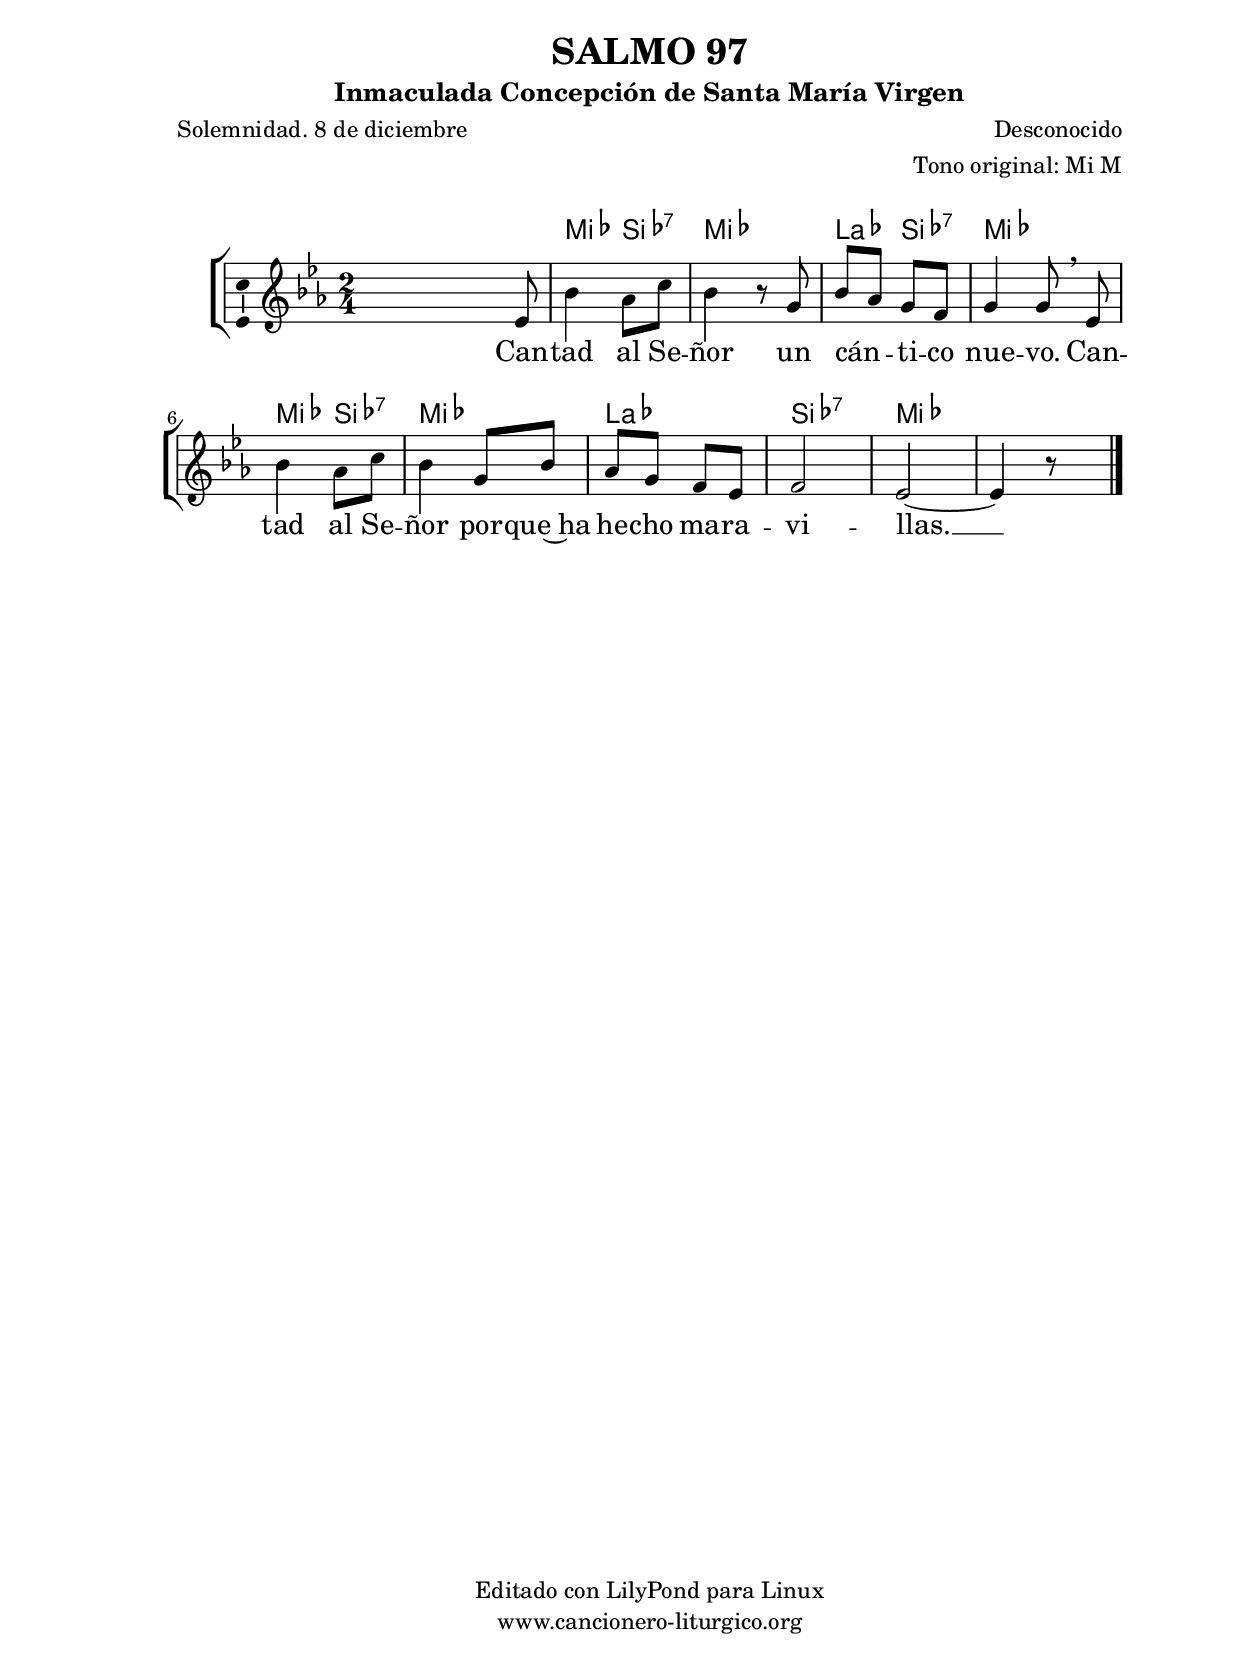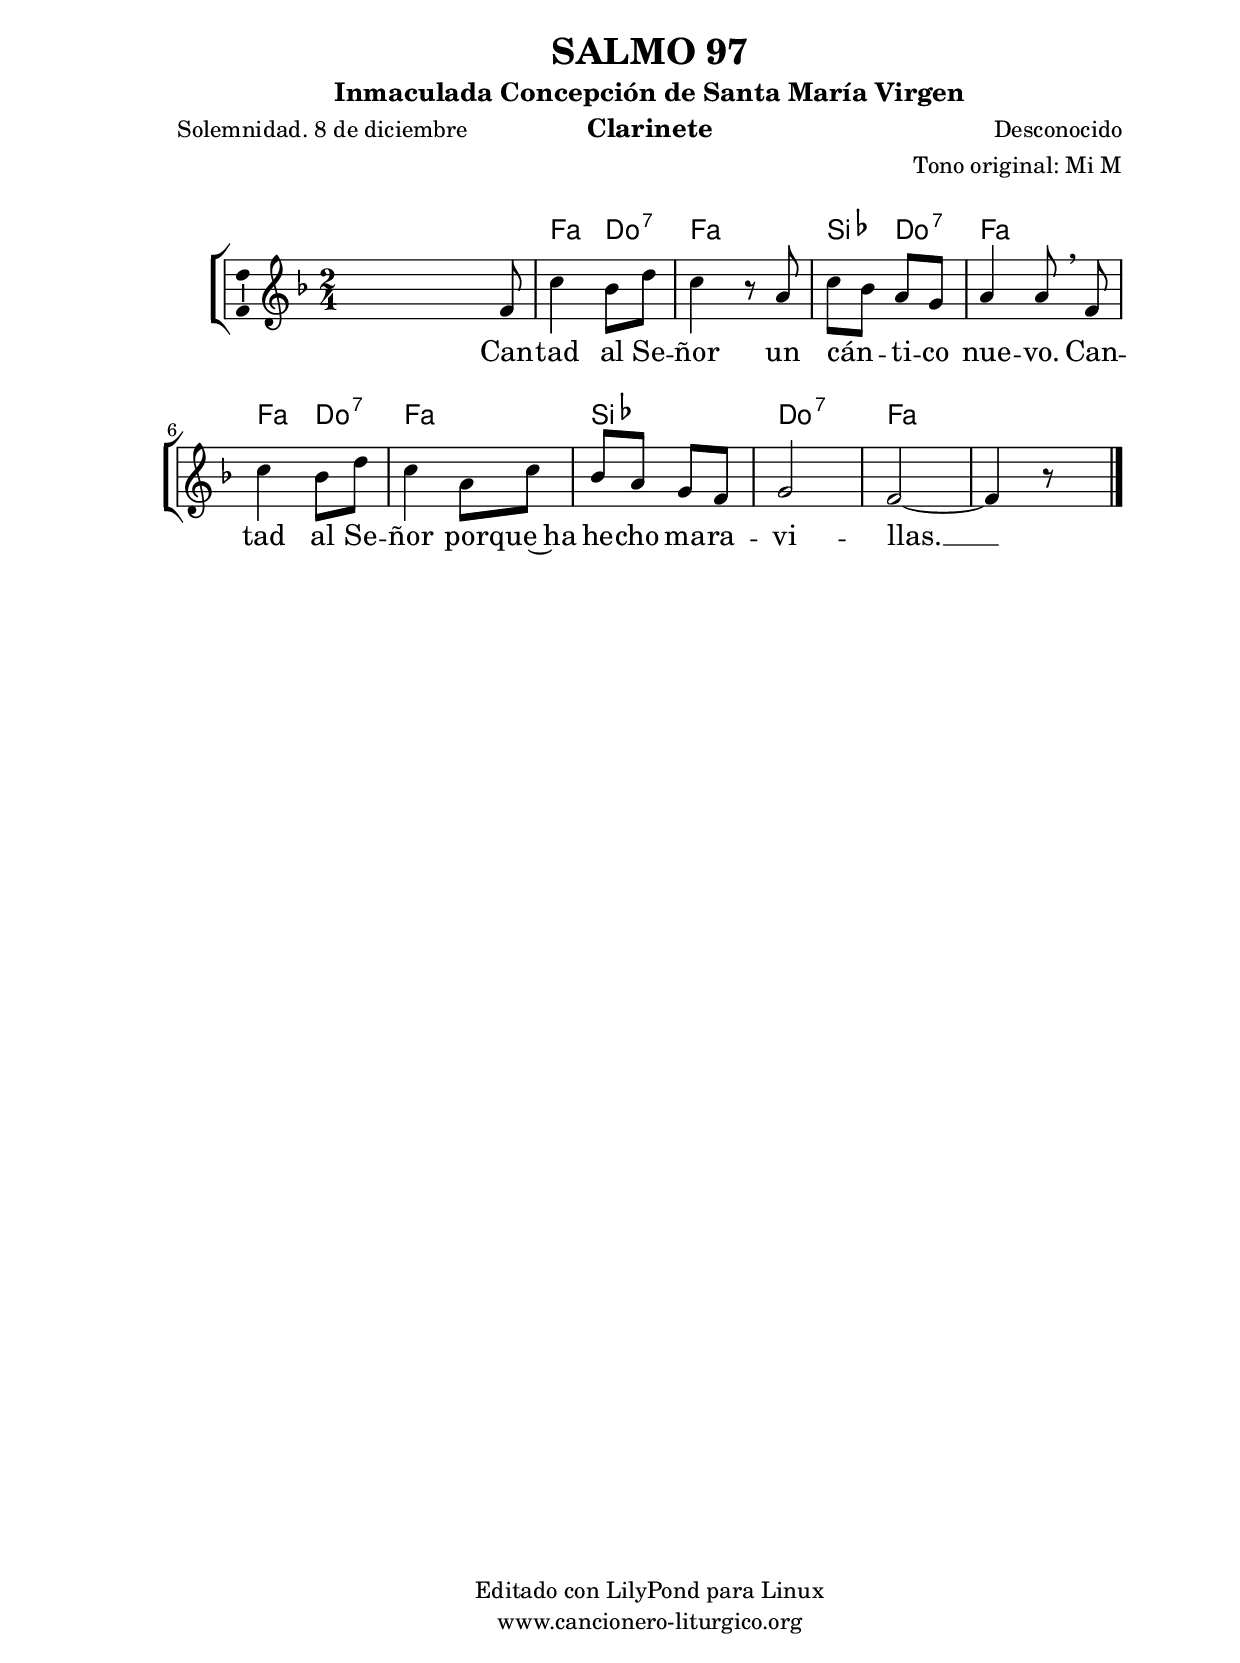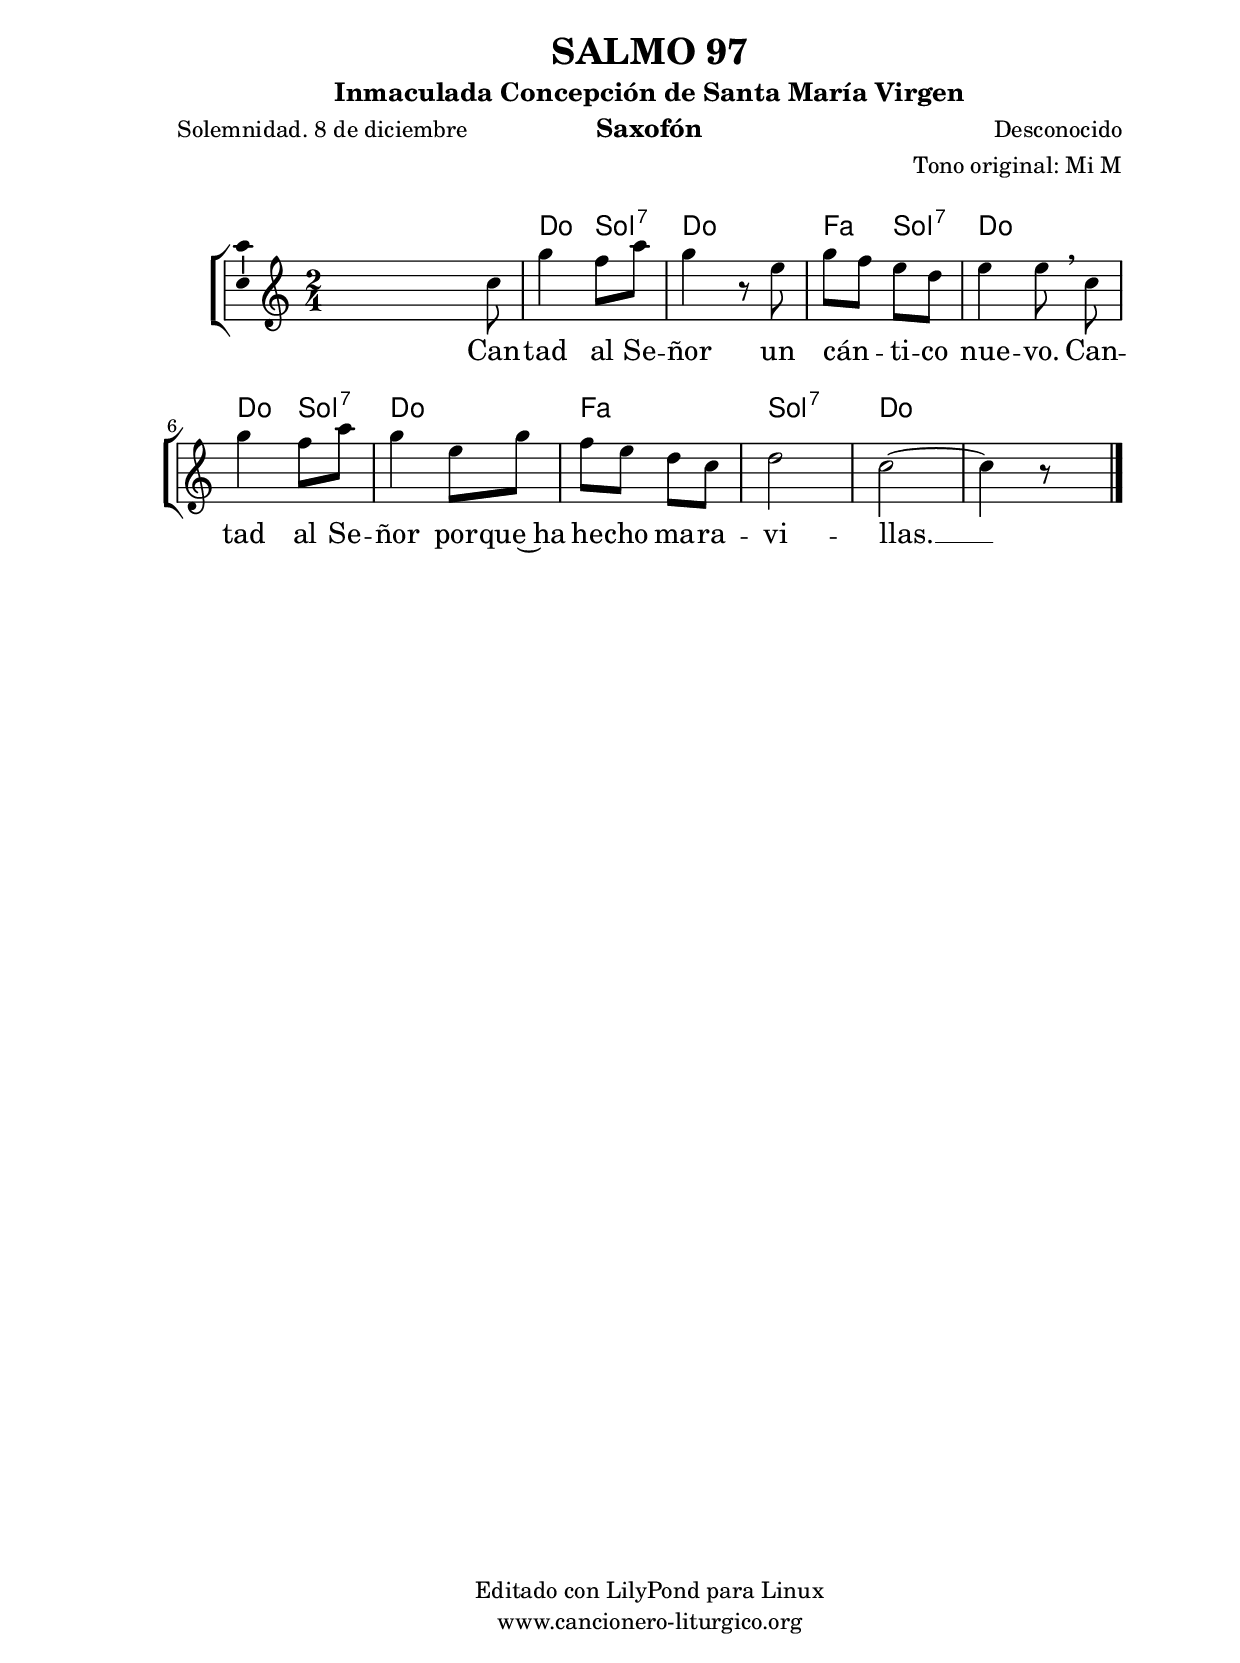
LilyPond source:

%
%para convertir .midi en .wav:
%timidity filename.midi -Ow -o finename.wav
%
%
%Para convertir de .wav a .mp3:
%lame -h -m j filename.wav
%
%
%para escuchar el midi:
%timidity nombrefichero.midi
%


%versión de lilypond para la que se ha escrito esta partitura:
\version "2.16.0"

	%Tamaño papel
	#(set-default-paper-size "a4")
	%Tamaño partitura
	#(set-global-staff-size 20)
	%No responde al pulsar sobre una nota
	#(ly:set-option 'point-and-click #f)

%parámetros del encabezamiento:
\header {
	title = "SALMO 97"
	subtitle = "Inmaculada Concepción de Santa María Virgen"
	composer = "Desconocido"
	poet = "Solemnidad. 8 de diciembre"
	meter = ""
	arranger = "Tono original: Mi M"
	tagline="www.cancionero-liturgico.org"
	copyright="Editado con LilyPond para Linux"
	tiempo = ""
	usos = "Salmo"
	letra = "Cantad al Señor un cántico nuevo. Cantad al Señor porque ha hecho maravillas."
	}

%parámetros asociados al papel:
\paper  {
	oddHeaderMarkup = \markup {\fill-line { \on-the-fly #not-first-page \fromproperty #'header:title \on-the-fly #not-first-page \fromproperty #'header:composer }}
	evenHeaderMarkup = \markup {\fill-line { \fromproperty #'header:composer \fromproperty #'header:title }}
	#(set-paper-size "a4")
	print-page-number = ##f
	first-page-number = 1
	print-first-page-number = ##f
%	head-separation = 3.0 \cm
	top-margin = 2.0 \cm
	bottom-margin = 0.5\cm
%%%	bottom-margin = -1.0\cm
	left-margin = 3.0 \cm
	line-width = 16.0 \cm 
	indent = 8\mm
	interscoreline = 2.\mm
	between-system-space = 15\mm
%	para que las partituras no llenen la hoja:
	ragged-bottom = ##t
%	idem para la última hoja:
	ragged-last-bottom = ##f
%	para que las partituras llenen el ancho del papel:
	ragged-last = ##f
	after-title-space = 2.5 \cm
%page-count=1
%system-count=8

	%Flexible Vertical Spacing
%	markup-markup-spacing =
%	#'((basic-distance . 15) (minimum-distance . 15) (padding . 3))
	markup-system-spacing =
	#'((basic-distance . 15) (minimum-distance . 15) (padding . 3))
	system-system-spacing =
	#'((basic-distance . 15) (minimum-distance . 15) (padding . 3))
	score-system-spacing =
	#'((basic-distance . 15) (minimum-distance . 15) (padding . 5))
%	top-system-spacing = % header
%	#'((basic-distance . 8) (minimum-distance . 0) (padding . 3))
%	top-markup-spacing =
%	#'((basic-distance . 20) (minimum-distance . 20) (padding . 3))
	last-bottom-spacing = % footer
	#'((basic-distance . 5) (minimum-distance . 5) (padding . 3))
%	score-markup-spacing =
%	#'((basic-distance . 16) (minimum-distance . 13) (padding . 3))

	}


%parámetros que afectan a toda la partitura:
global =  {
	%clave de sol (G):
	\clef G
	%armadura:
	\transpose e ees
	\key e \major
	\tempo 4=100
	\set Score.tempoHideNote = ##t
	}


acordes = {
	\italianChords
	\chordmode {
	\transpose e ees
{

s2
e4 b:7 e s a b:7 e s
e4 b:7 e s a2
b2:7 e s
%%%b4:7 e2

	}
	}
}

melodia = 
	\transpose e ees
{
	\relative c'{
	\time 2/4

s4 s8 e8
b'4 a8 cis
b4 r8 gis8
b8 a gis fis
gis4 gis8 \breathe e8
b'4 a8 cis
b4 gis8 b
a8 gis fis e
fis2
e2~
e4 r8 s8
%%%fis4 e~
%%%e4 r8 s8

	\bar "|."
	}
	}


texto = \lyricmode {
Can -- tad al Se -- ñor un cán -- _ ti -- co nue -- vo.
Can -- tad al Se -- ñor por -- que~ha he -- cho ma -- ra -- vi -- llas. __
	}


acordesStaff = \context ChordNames = acordesStaff <<
	\set chordChanges = ##t
	\acordes
	>>


vozStaff = \context Voice = vozStaff
\with {\consists "Ambitus_engraver"}
<<
%	\set Staff.instrumentName = ""
%	\set Staff.shortInstrumentName = ""
%	\set Staff.midiInstrument = #"clarinet"
%	\set Staff.midiInstrument = #"cello"
%	\set Staff.midiInstrument = #"flute"
	\set Staff.midiInstrument = #"electric guitar (jazz)"
%	\set Staff.midiInstrument = #"english horn"
%	\set Staff.midiInstrument = #"violin"
%	\set Staff.midiInstrument = #"glockenspiel"
	\set Staff.midiMinimumVolume = #0.7
	\set Staff.midiMaximumVolume = #0.9
	\global
	\melodia
	>>


textoStaff = \context Lyrics = textoStaff <<
	\lyricsto vozStaff \texto
	>>

\book {
	\score {
		\context ChoirStaff {
			\override StaffGroup.SystemStartBracket #'collapse-height = #1
			\override Score.SystemStartBar #'collapse-height = #1
			<<
			\acordesStaff
			\vozStaff
			\textoStaff
			>>
			}
		\layout {
	    		\context {
				\Lyrics
				\override LyricText #'font-size = #2
				}
	   		 \context {
				\Score
				%fontSize = #3
				\override StaffSymbol #'staff-space = #(magstep +3)
				%\override Beam #'thickness = #0.55
				%\override SpacingSpanner #'spacing-increment = #1.0
				%\override Slur #'height-limit = #1.5
				}
			}
		}
	\score {
		\unfoldRepeats
		\context ChoirStaff {
			<<
			\acordesStaff
			\vozStaff
			>>
			}
		\midi {
	  		\context {
	  			\Score
				tempoWholesPerMinute = #(ly:make-moment 70 4)
				}
			}
		}
	}

%Partitura para clarinete
#(define output-suffix "C")
\book {
	\header{
		instrument = "Clarinete"
		}
	\score {
		\context ChoirStaff {
			\override StaffGroup.SystemStartBracket #'collapse-height = #1
			\override Score.SystemStartBar #'collapse-height = #1
\transpose c d
			<<
			\acordesStaff
			\vozStaff
			\textoStaff
			>>
			}
		\layout {
	    		\context {
				\Lyrics
				\override LyricText #'font-size = #2
				}
	   		 \context {
				\Score
				%fontSize = #3
				\override StaffSymbol #'staff-space = #(magstep +3)
				%\override Beam #'thickness = #0.55
				%\override SpacingSpanner #'spacing-increment = #1.0
				%\override Slur #'height-limit = #1.5
				}
			}
		}
	}

%Partitura para saxofón
#(define output-suffix "S")
\book {
	\header{
		instrument = "Saxofón"
		}
	\score {
		\context ChoirStaff {
			\override StaffGroup.SystemStartBracket #'collapse-height = #1
			\override Score.SystemStartBar #'collapse-height = #1
\transpose c a
			<<
			\acordesStaff
			\vozStaff
			\textoStaff
			>>
			}
		\layout {
	    		\context {
				\Lyrics
				\override LyricText #'font-size = #2
				}
	   		 \context {
				\Score
				%fontSize = #3
				\override StaffSymbol #'staff-space = #(magstep +3)
				%\override Beam #'thickness = #0.55
				%\override SpacingSpanner #'spacing-increment = #1.0
				%\override Slur #'height-limit = #1.5
				}
			}
		}
	}

